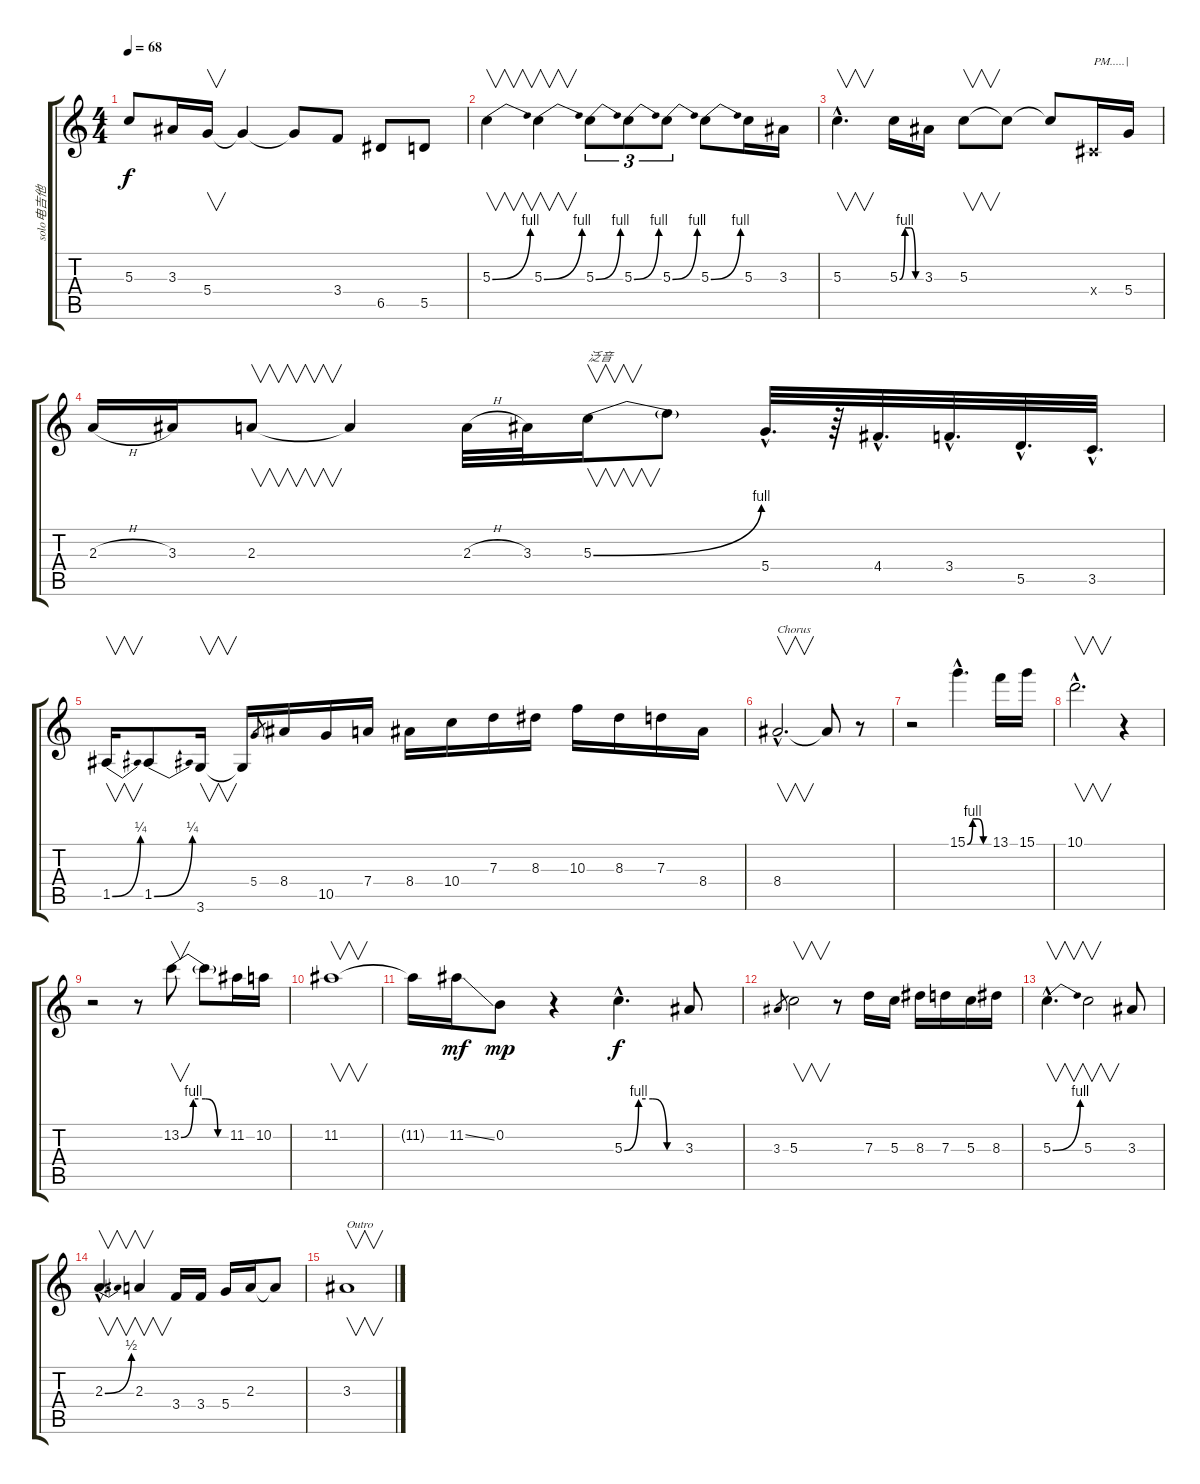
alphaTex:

\track ("solo电吉他" "solo电吉他") {instrument overdrivenguitar}
\staff {score tabs}
\tuning (E4 B3 G3 D3 A2 E2) {hide}
\ts (4 4)
\tempo 68
\clef g2
\ks c
5.3{t}.8{dy f} 3.3.16 5.4.16{v} 5.4{t}.4 5.4{t}.8 3.4.8 6.5.8 5.5.8 |
5.3{be (bend 0 0 60 4)}.4{v} 5.3{be (bend 0 0 60 4)}.4{v} 5.3{be (bend 0 0 60 4)}.8{tu (3 2)} 5.3{be (bend 0 0 60 4)}.8{tu (3 2)} 5.3{be (bend 0 0 60 4)}.8{tu (3 2)} 5.3{be (bend 0 0 60 4)}.8 5.3.16 3.3.16 |
5.3{hac}.4{v d} 5.3{be (custom 0 0 15 4 30 4 45 0 60 0)}.16 3.3.16 5.3.8{v} 5.3{t}.8 5.3{t}.8 -1.4{x}.16{txt "PM.....|"} 5.4.16 |
2.3{h}.16 3.3.16 2.3.8{v} 2.3{t}.4 2.3{h}.32 3.3.32 5.3{be (bend 0 0 60 4)}.16{v txt "泛音" instrument guitarharmonics} 5.3{t}.8 5.4{hac}.32{d} r.64 4.4{hac}.32{d instrument overdrivenguitar} 3.4{hac}.32{d} 5.5{hac}.32{d instrument guitarharmonics} 3.5{hac}.32{d} |
1.5{be (bend 0 0 60 1)}.16{v instrument overdrivenguitar} 1.5{be (bend 0 0 60 1)}.8 3.6.16{v} 3.6{t}.16 5.4.8{gr} 8.4.16 10.5.16 7.4.16 8.4.16 10.4.16 7.3.16 8.3.16 10.3.16 8.3.16 7.3.16 8.4.16 |
8.4{hac}.2{v d txt "Chorus"} 8.4{t}.8 r.8 |
r.2 15.1{be (custom 0 0 15 4 30 4 45 0 60 0) hac}.4{d} 13.1.16 15.1.16 |
10.1{hac}.2{v d} r.4 |
r.2 r.8 13.2{be (custom 0 0 15 4 30 4 45 0 60 0)}.8{v} 13.2{t}.8 11.2.16 10.2.16 |
11.2.1{v} |
11.2{t}.16 11.2{ss}.16{dy mf} 0.2.8{dy mp} r.4 5.3{be (custom 0 0 15 4 30 4 45 0 60 0) hac}.4{d dy f} 3.3.8 |
3.3.8{gr} 5.3.2{v} r.8 7.3.16 5.3.16 8.3.16 7.3.16 5.3.16 8.3.16 |
5.3{be (bend 0 0 60 4) hac}.4{v d} 5.3.2{v} 3.3.8 |
2.3{be (bend 0 0 60 2) hac}.4{v d} 2.3.4{v} 3.4.16 3.4.16 5.4.16 2.3.16 2.3{t}.8 |
3.3.1{v txt "Outro"}
